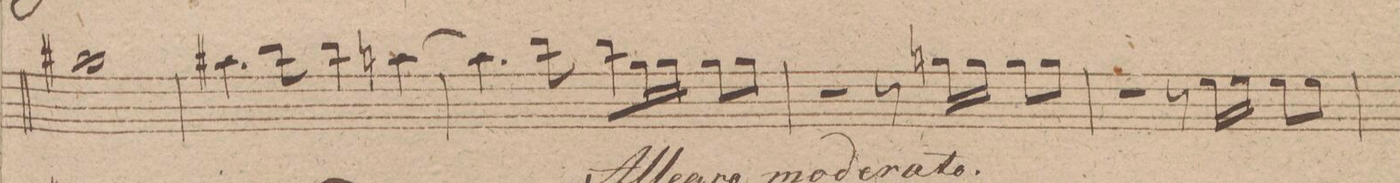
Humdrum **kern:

**kern	**dynam
*I"Oboe 1mo	*
*clefG2	*
*k[f#c#g#d#]	*
*met(c)	*
*M4/4	*
1aa#X\	.
=20	=20
*4\left	*
4.aa#X\	.
8bb\	.
*4\right	*
4bb\	.
*4\left	*
[4aan\	.
=21	=21
4.aa\]	.
*8\right	*
8bb\	.
8bb\L	.
16gg#\L	.
16gg#\JJ	.
8gg#\L	.
8gg#\J	.
=22	=22
2r	.
8r	.
16ggn\LL	.
16gg\JJ	.
8gg\L	.
8gg\J	.
=23	=23
2r	.
8r	.
16ee\LL	.
16ee\JJ	.
8ee\L	.
8ee\J	.
=24	=24
*-	*-
